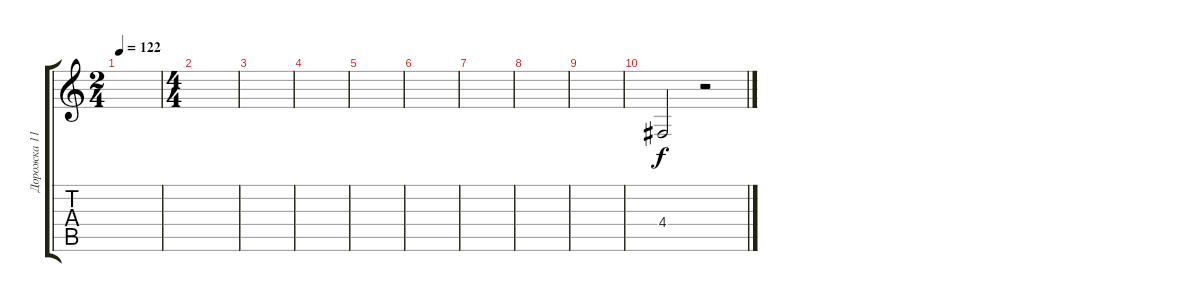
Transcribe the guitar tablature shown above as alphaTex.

\track ("Дорожка 11" "Дорожка 11") {instrument reversecymbal}
\staff {score tabs}
\tuning (E4 B3 G3 D3 A2 E2) {hide}
\ts (2 4)
\tempo 122
\clef g2
\ks c
|
\ts (4 4)
|
|
|
|
|
|
|
|
4.4.2 r.2
